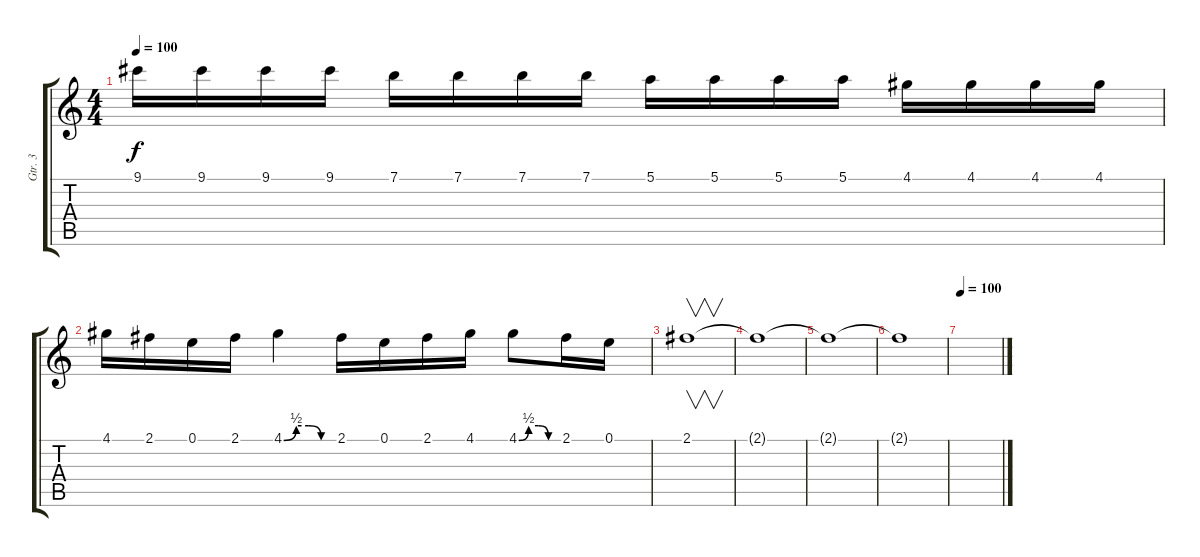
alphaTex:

\track ("Gtr. 3" "Gtr. 3") {instrument distortionguitar}
\staff {score tabs}
\tuning (E4 B3 G3 D3 A2 E2) {hide}
\ts (4 4)
\tempo 100
\clef g2
\ks c
9.1.16{dy f} 9.1.16 9.1.16 9.1.16 7.1.16 7.1.16 7.1.16 7.1.16 5.1.16 5.1.16 5.1.16 5.1.16 4.1.16 4.1.16 4.1.16 4.1.16 |
4.1.16 2.1.16 0.1.16 2.1.16 4.1{be (custom 0 0 15 2 30 2 45 0 60 0)}.4 2.1.16 0.1.16 2.1.16 4.1.16 4.1{be (custom 0 0 15 2 30 2 45 0 60 0)}.8 2.1.16 0.1.16 |
2.1.1{v} |
2.1{t}.1 |
2.1{t}.1{volume 0} |
2.1{t}.1 |
\tempo 100
